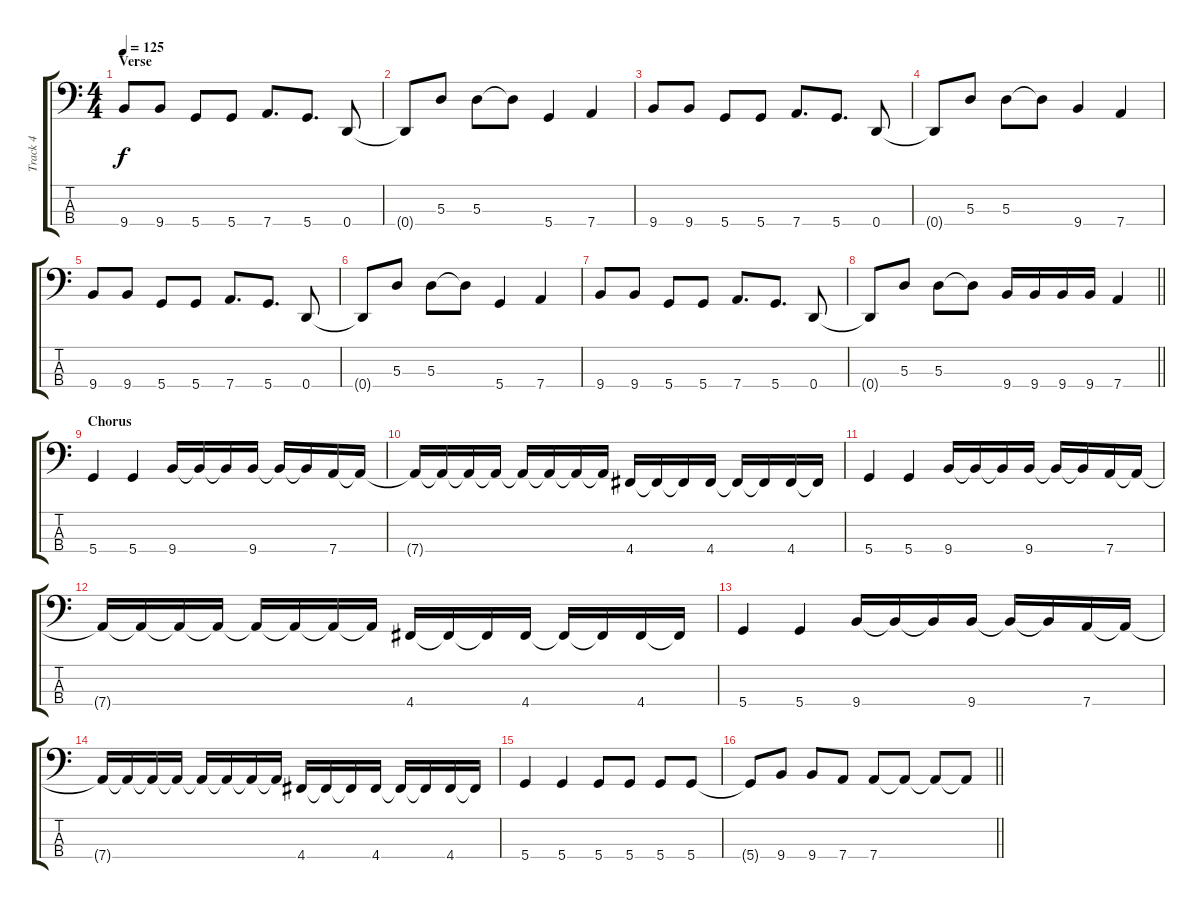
\track ("Track 4" "Track 4") {instrument electricbasspick}
\staff {score tabs}
\tuning (G2 D2 A1 D1) {hide}
\ts (4 4)
\section ("" "Verse")
\tempo 125
\clef f4
\ks c
9.4.8{dy f} 9.4.8 5.4.8 5.4.8 7.4.8{d} 5.4.8{d} 0.4.8 |
0.4{t}.8 5.3.8 5.3.8 5.3{t}.8 5.4.4 7.4.4 |
9.4.8 9.4.8 5.4.8 5.4.8 7.4.8{d} 5.4.8{d} 0.4.8 |
0.4{t}.8 5.3.8 5.3.8 5.3{t}.8 9.4.4 7.4.4 |
9.4.8 9.4.8 5.4.8 5.4.8 7.4.8{d} 5.4.8{d} 0.4.8 |
0.4{t}.8 5.3.8 5.3.8 5.3{t}.8 5.4.4 7.4.4 |
9.4.8 9.4.8 5.4.8 5.4.8 7.4.8{d} 5.4.8{d} 0.4.8 |
\barLineRight lightlight
0.4{t}.8 5.3.8 5.3.8 5.3{t}.8 9.4.16 9.4.16 9.4.16 9.4.16 7.4.4 |
\section ("" "Chorus")
5.4.4 5.4.4 9.4.16 9.4{t}.16 9.4{t}.16 9.4.16 9.4{t}.16 9.4{t}.16 7.4.16 7.4{t}.16 |
7.4{t}.16 7.4{t}.16 7.4{t}.16 7.4{t}.16 7.4{t}.16 7.4{t}.16 7.4{t}.16 7.4{t}.16 4.4.16 4.4{t}.16 4.4{t}.16 4.4.16 4.4{t}.16 4.4{t}.16 4.4.16 4.4{t}.16 |
5.4.4 5.4.4 9.4.16 9.4{t}.16 9.4{t}.16 9.4.16 9.4{t}.16 9.4{t}.16 7.4.16 7.4{t}.16 |
7.4{t}.16 7.4{t}.16 7.4{t}.16 7.4{t}.16 7.4{t}.16 7.4{t}.16 7.4{t}.16 7.4{t}.16 4.4.16 4.4{t}.16 4.4{t}.16 4.4.16 4.4{t}.16 4.4{t}.16 4.4.16 4.4{t}.16 |
5.4.4 5.4.4 9.4.16 9.4{t}.16 9.4{t}.16 9.4.16 9.4{t}.16 9.4{t}.16 7.4.16 7.4{t}.16 |
7.4{t}.16 7.4{t}.16 7.4{t}.16 7.4{t}.16 7.4{t}.16 7.4{t}.16 7.4{t}.16 7.4{t}.16 4.4.16 4.4{t}.16 4.4{t}.16 4.4.16 4.4{t}.16 4.4{t}.16 4.4.16 4.4{t}.16 |
5.4.4 5.4.4 5.4.8 5.4.8 5.4.8 5.4.8 |
\barLineRight lightlight
5.4{t}.8 9.4.8 9.4.8 7.4.8 7.4.8 7.4{t}.8 7.4{t}.8 7.4{t}.8
